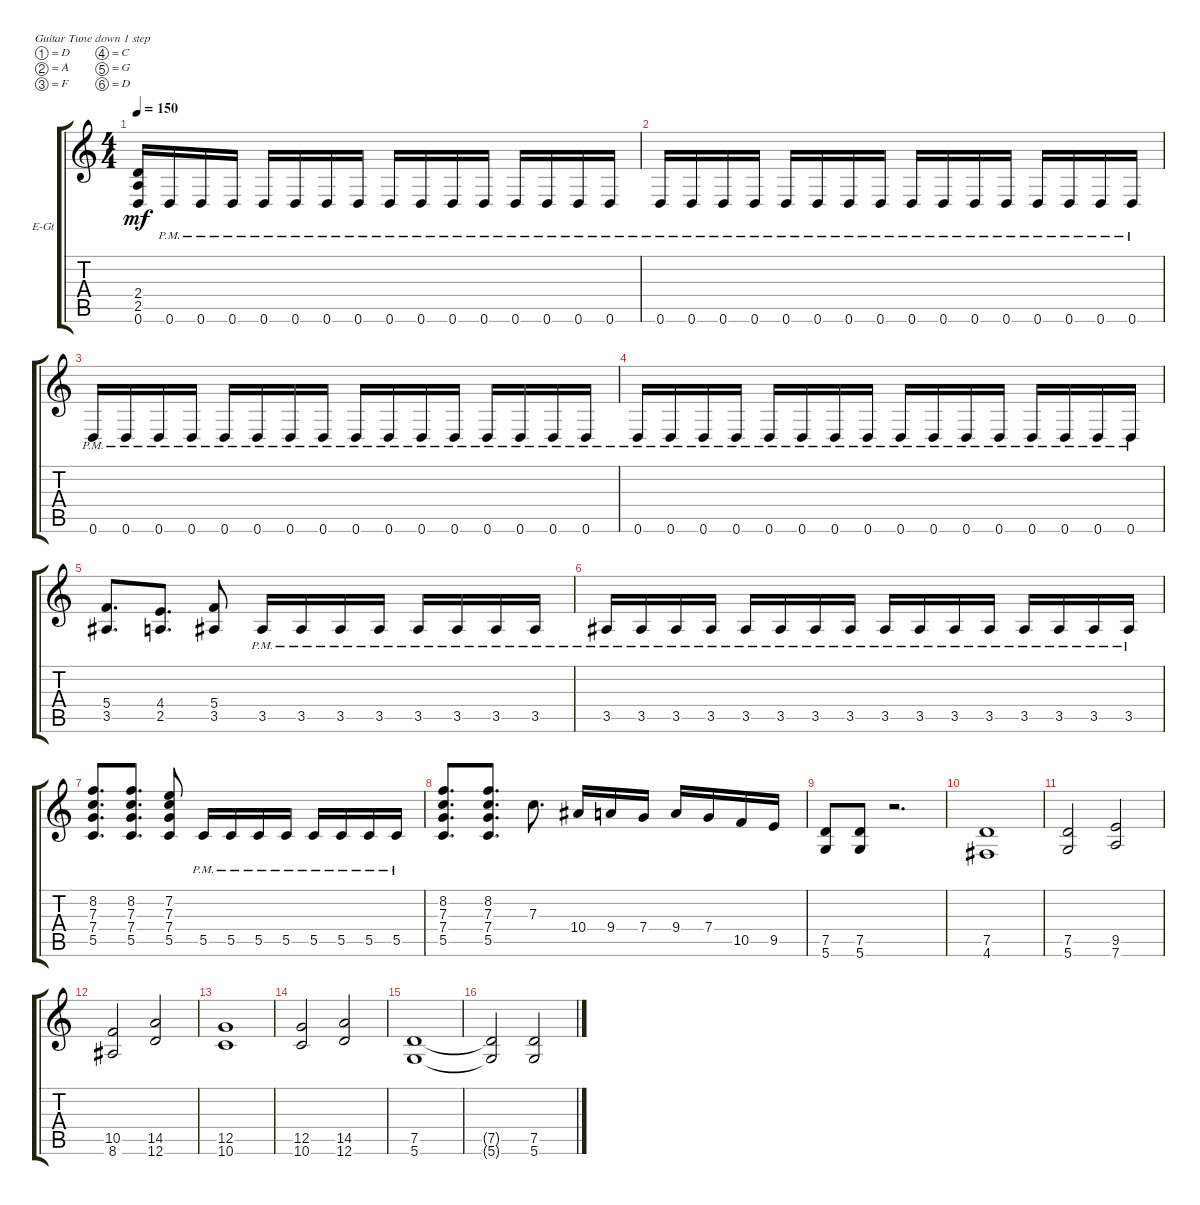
\bracketExtendMode groupsimilarinstruments
\firstSystemTrackNameOrientation horizontal
\otherSystemsTrackNameOrientation horizontal
\track ("Electric Guitar 1" "E-Gt") {instrument distortionguitar}
\staff {score tabs}
\tuning (D4 A3 F3 C3 G2 D2)
\ts (4 4)
\tempo 150
\clef g2
\ks c
(0.6 2.5 2.4).16{dy mf} 0.6{pm}.16 0.6{pm}.16 0.6{pm}.16 0.6{pm}.16 0.6{pm}.16 0.6{pm}.16 0.6{pm}.16 0.6{pm}.16 0.6{pm}.16 0.6{pm}.16 0.6{pm}.16 0.6{pm}.16 0.6{pm}.16 0.6{pm}.16 0.6{pm}.16 |
0.6{pm}.16 0.6{pm}.16 0.6{pm}.16 0.6{pm}.16 0.6{pm}.16 0.6{pm}.16 0.6{pm}.16 0.6{pm}.16 0.6{pm}.16 0.6{pm}.16 0.6{pm}.16 0.6{pm}.16 0.6{pm}.16 0.6{pm}.16 0.6{pm}.16 0.6{pm}.16 |
0.6{pm}.16 0.6{pm}.16 0.6{pm}.16 0.6{pm}.16 0.6{pm}.16 0.6{pm}.16 0.6{pm}.16 0.6{pm}.16 0.6{pm}.16 0.6{pm}.16 0.6{pm}.16 0.6{pm}.16 0.6{pm}.16 0.6{pm}.16 0.6{pm}.16 0.6{pm}.16 |
0.6{pm}.16 0.6{pm}.16 0.6{pm}.16 0.6{pm}.16 0.6{pm}.16 0.6{pm}.16 0.6{pm}.16 0.6{pm}.16 0.6{pm}.16 0.6{pm}.16 0.6{pm}.16 0.6{pm}.16 0.6{pm}.16 0.6{pm}.16 0.6{pm}.16 0.6{pm}.16 |
(3.5 5.4).8{d} (2.5 4.4).8{d} (3.5 5.4).8 3.5{pm}.16 3.5{pm}.16 3.5{pm}.16 3.5{pm}.16 3.5{pm}.16 3.5{pm}.16 3.5{pm}.16 3.5{pm}.16 |
3.5{pm}.16 3.5{pm}.16 3.5{pm}.16 3.5{pm}.16 3.5{pm}.16 3.5{pm}.16 3.5{pm}.16 3.5{pm}.16 3.5{pm}.16 3.5{pm}.16 3.5{pm}.16 3.5{pm}.16 3.5{pm}.16 3.5{pm}.16 3.5{pm}.16 3.5{pm}.16 |
(5.5 7.4 7.3 8.2).8{d} (8.2 7.3 7.4 5.5).8{d} (7.2 7.3 7.4 5.5).8 5.5{pm}.16 5.5{pm}.16 5.5{pm}.16 5.5{pm}.16 5.5{pm}.16 5.5{pm}.16 5.5{pm}.16 5.5{pm}.16 |
(5.5 7.4 7.3 8.2).8{d} (8.2 7.3 7.4 5.5).8{d} 7.3.8{d} 10.4.16 9.4.16 7.4.16 9.4.16 7.4.16 10.5.16 9.5.16 |
(5.6 7.5).8 (5.6 7.5).8 r.2{d} |
(4.6 7.5).1 |
(5.6 7.5).2 (7.6 9.5).2 |
(8.6 10.5).2 (12.6 14.5).2 |
(10.6 12.5).1 |
(10.6 12.5).2 (12.6 14.5).2 |
(5.6 7.5).1 |
(5.6{t} 7.5{t}).2 (5.6 7.5).2
